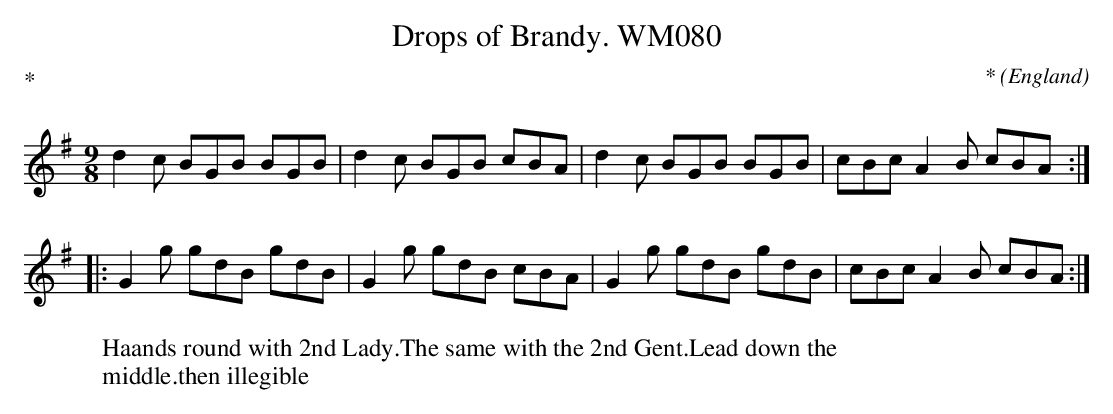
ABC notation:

X:1
T:Drops of Brandy. WM080
M:9/8
L:1/8
Q:*
C:*
O:England
P:*
W:Haands round with 2nd Lady.The same with the 2nd Gent.Lead down the
W:middle.then illegible
K:G
d2c BGB BGB|d2c BGB cBA|d2c BGB BGB|cBcA2B cBA:|!
|:G2g gdB gdB|G2g gdB cBA|G2g gdB gdB|cBcA2B cBA:|]
